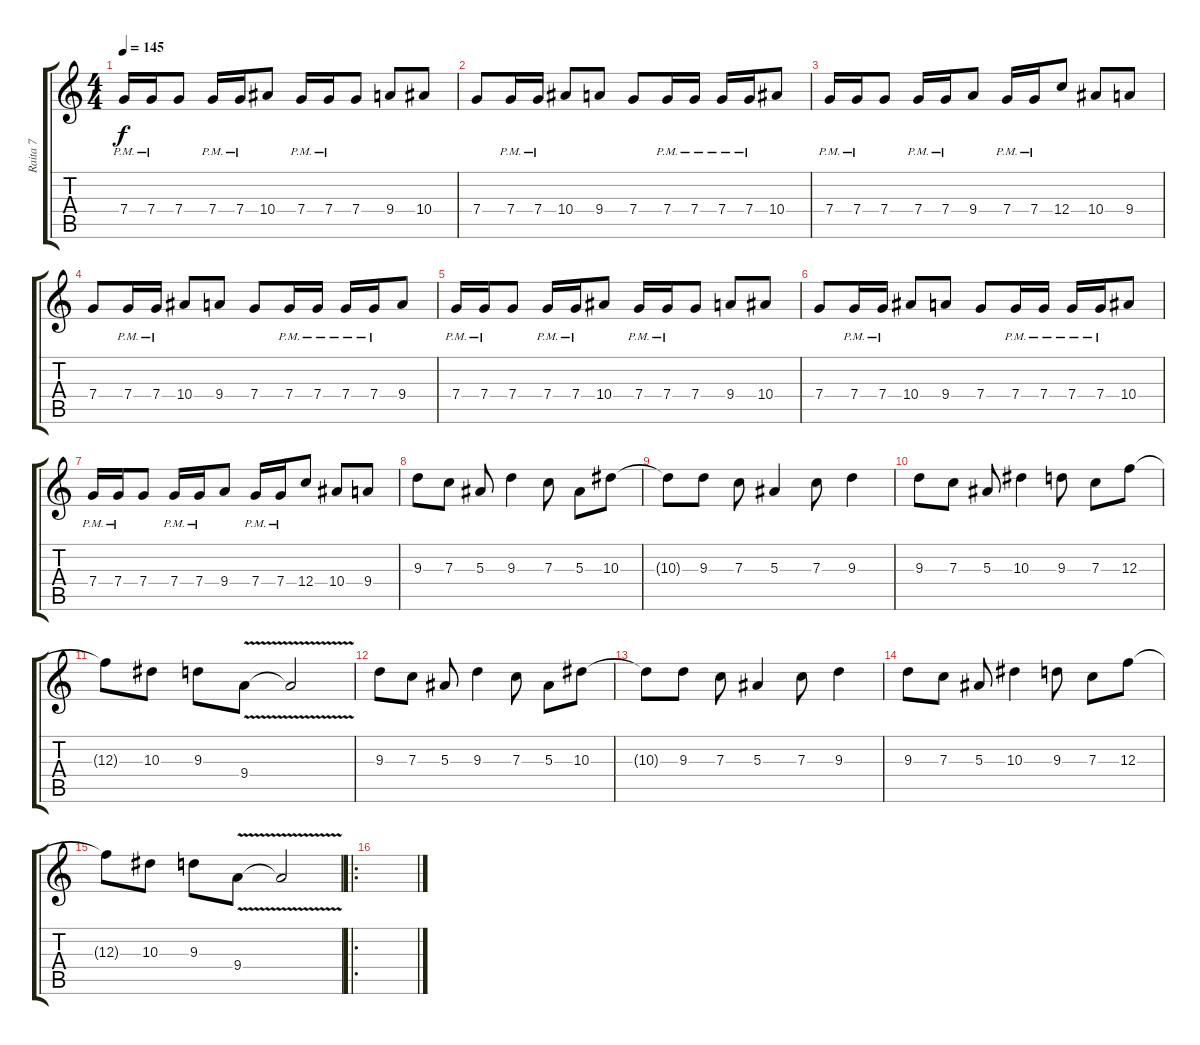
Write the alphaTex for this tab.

\track ("Raita 7" "Raita 7") {instrument distortionguitar}
\staff {score tabs}
\tuning (D4 A3 F3 C3 G2 C2) {hide}
\ts (4 4)
\tempo 145
\clef g2
\ks c
7.4{pm}.16{dy f} 7.4{pm}.16 7.4.8 7.4{pm}.16 7.4{pm}.16 10.4.8 7.4{pm}.16 7.4{pm}.16 7.4.8 9.4.8 10.4.8 |
7.4.8 7.4{pm}.16 7.4{pm}.16 10.4.8 9.4.8 7.4.8 7.4{pm}.16 7.4{pm}.16 7.4{pm}.16 7.4{pm}.16 10.4.8 |
7.4{pm}.16 7.4{pm}.16 7.4.8 7.4{pm}.16 7.4{pm}.16 9.4.8 7.4{pm}.16 7.4{pm}.16 12.4.8 10.4.8 9.4.8 |
7.4.8 7.4{pm}.16 7.4{pm}.16 10.4.8 9.4.8 7.4.8 7.4{pm}.16 7.4{pm}.16 7.4{pm}.16 7.4{pm}.16 9.4.8 |
7.4{pm}.16 7.4{pm}.16 7.4.8 7.4{pm}.16 7.4{pm}.16 10.4.8 7.4{pm}.16 7.4{pm}.16 7.4.8 9.4.8 10.4.8 |
7.4.8 7.4{pm}.16 7.4{pm}.16 10.4.8 9.4.8 7.4.8 7.4{pm}.16 7.4{pm}.16 7.4{pm}.16 7.4{pm}.16 10.4.8 |
7.4{pm}.16 7.4{pm}.16 7.4.8 7.4{pm}.16 7.4{pm}.16 9.4.8 7.4{pm}.16 7.4{pm}.16 12.4.8 10.4.8 9.4.8 |
9.3.8 7.3.8 5.3.8 9.3.4 7.3.8 5.3.8 10.3.8 |
10.3{t}.8 9.3.8 7.3.8 5.3.4 7.3.8 9.3.4 |
9.3.8 7.3.8 5.3.8 10.3.4 9.3.8 7.3.8 12.3.8 |
12.3{t}.8 10.3.8 9.3.8 9.4{v}.8 9.4{t}.2 |
9.3.8 7.3.8 5.3.8 9.3.4 7.3.8 5.3.8 10.3.8 |
10.3{t}.8 9.3.8 7.3.8 5.3.4 7.3.8 9.3.4 |
9.3.8 7.3.8 5.3.8 10.3.4 9.3.8 7.3.8 12.3.8 |
12.3{t}.8 10.3.8 9.3.8 9.4{v}.8 9.4{t}.2 |
\ro
